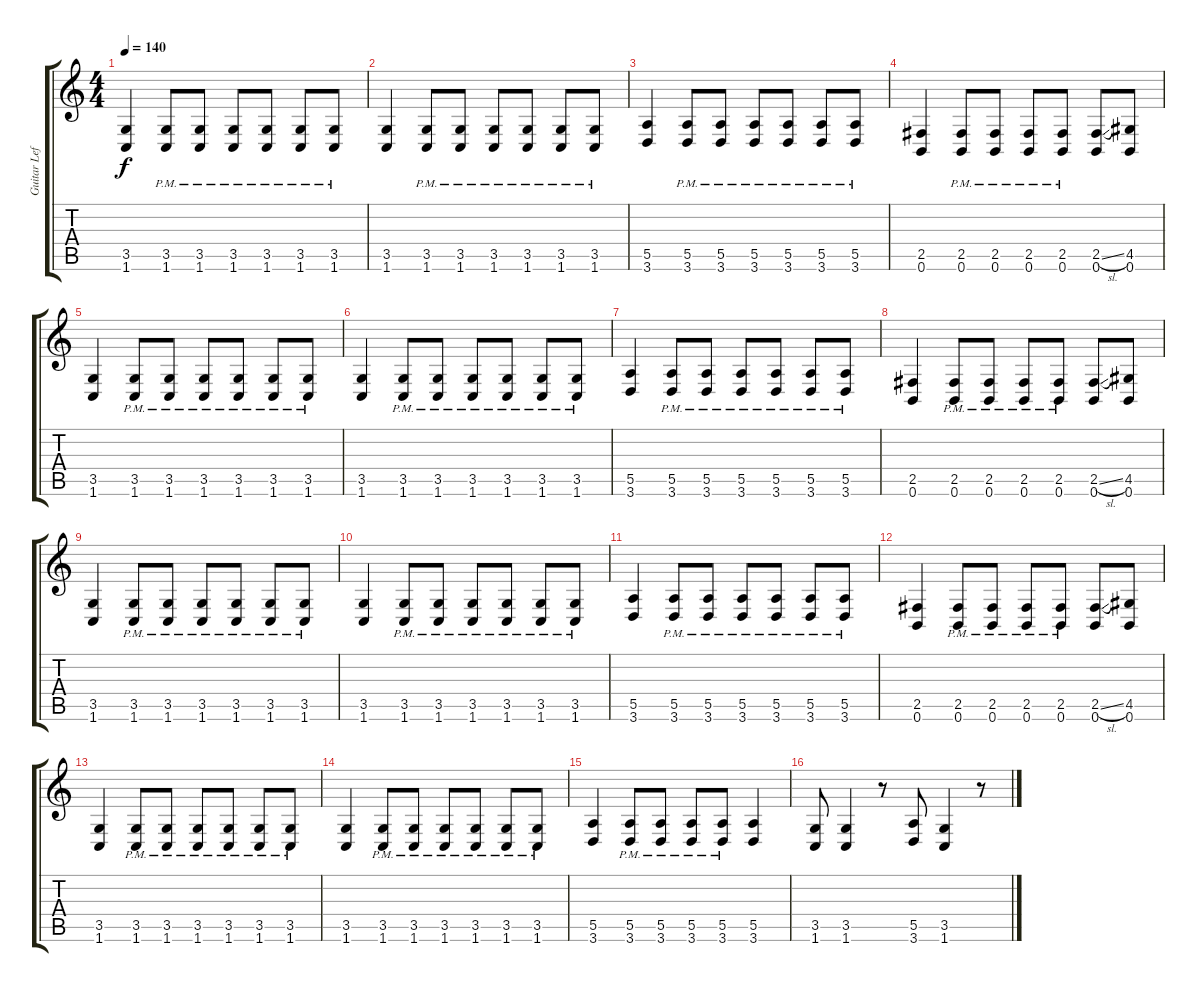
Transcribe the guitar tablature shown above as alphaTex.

\track ("Guitar Left" "Guitar Lef") {instrument distortionguitar}
\staff {score tabs}
\tuning (B3 G3 D3 A2 E2 B1) {hide}
\ts (4 4)
\tempo 140
\clef g2
\ks c
(3.5 1.6).4{dy f} (3.5{pm} 1.6{pm}).8 (3.5{pm} 1.6{pm}).8 (3.5{pm} 1.6{pm}).8 (3.5{pm} 1.6{pm}).8 (3.5{pm} 1.6{pm}).8 (3.5{pm} 1.6{pm}).8 |
(3.5 1.6).4 (3.5{pm} 1.6{pm}).8 (3.5{pm} 1.6{pm}).8 (3.5{pm} 1.6{pm}).8 (3.5{pm} 1.6{pm}).8 (3.5{pm} 1.6{pm}).8 (3.5{pm} 1.6{pm}).8 |
(5.5 3.6).4 (5.5{pm} 3.6{pm}).8 (5.5{pm} 3.6{pm}).8 (5.5{pm} 3.6{pm}).8 (5.5{pm} 3.6{pm}).8 (5.5{pm} 3.6{pm}).8 (5.5{pm} 3.6{pm}).8 |
(2.5 0.6).4 (2.5{pm} 0.6{pm}).8 (2.5{pm} 0.6{pm}).8 (2.5{pm} 0.6{pm}).8 (2.5{pm} 0.6{pm}).8 (2.5{sl} 0.6).8 (4.5 0.6).8 |
(3.5 1.6).4 (3.5{pm} 1.6{pm}).8 (3.5{pm} 1.6{pm}).8 (3.5{pm} 1.6{pm}).8 (3.5{pm} 1.6{pm}).8 (3.5{pm} 1.6{pm}).8 (3.5{pm} 1.6{pm}).8 |
(3.5 1.6).4 (3.5{pm} 1.6{pm}).8 (3.5{pm} 1.6{pm}).8 (3.5{pm} 1.6{pm}).8 (3.5{pm} 1.6{pm}).8 (3.5{pm} 1.6{pm}).8 (3.5{pm} 1.6{pm}).8 |
(5.5 3.6).4 (5.5{pm} 3.6{pm}).8 (5.5{pm} 3.6{pm}).8 (5.5{pm} 3.6{pm}).8 (5.5{pm} 3.6{pm}).8 (5.5{pm} 3.6{pm}).8 (5.5{pm} 3.6{pm}).8 |
(2.5 0.6).4 (2.5{pm} 0.6{pm}).8 (2.5{pm} 0.6{pm}).8 (2.5{pm} 0.6{pm}).8 (2.5{pm} 0.6{pm}).8 (2.5{sl} 0.6).8 (4.5 0.6).8 |
(3.5 1.6).4 (3.5{pm} 1.6{pm}).8 (3.5{pm} 1.6{pm}).8 (3.5{pm} 1.6{pm}).8 (3.5{pm} 1.6{pm}).8 (3.5{pm} 1.6{pm}).8 (3.5{pm} 1.6{pm}).8 |
(3.5 1.6).4 (3.5{pm} 1.6{pm}).8 (3.5{pm} 1.6{pm}).8 (3.5{pm} 1.6{pm}).8 (3.5{pm} 1.6{pm}).8 (3.5{pm} 1.6{pm}).8 (3.5{pm} 1.6{pm}).8 |
(5.5 3.6).4 (5.5{pm} 3.6{pm}).8 (5.5{pm} 3.6{pm}).8 (5.5{pm} 3.6{pm}).8 (5.5{pm} 3.6{pm}).8 (5.5{pm} 3.6{pm}).8 (5.5{pm} 3.6{pm}).8 |
(2.5 0.6).4 (2.5{pm} 0.6{pm}).8 (2.5{pm} 0.6{pm}).8 (2.5{pm} 0.6{pm}).8 (2.5{pm} 0.6{pm}).8 (2.5{sl} 0.6).8 (4.5 0.6).8 |
(3.5 1.6).4 (3.5{pm} 1.6{pm}).8 (3.5{pm} 1.6{pm}).8 (3.5{pm} 1.6{pm}).8 (3.5{pm} 1.6{pm}).8 (3.5{pm} 1.6{pm}).8 (3.5{pm} 1.6{pm}).8 |
(3.5 1.6).4 (3.5{pm} 1.6{pm}).8 (3.5{pm} 1.6{pm}).8 (3.5{pm} 1.6{pm}).8 (3.5{pm} 1.6{pm}).8 (3.5{pm} 1.6{pm}).8 (3.5{pm} 1.6{pm}).8 |
(5.5 3.6).4 (5.5{pm} 3.6{pm}).8 (5.5{pm} 3.6{pm}).8 (5.5{pm} 3.6{pm}).8 (5.5{pm} 3.6{pm}).8 (5.5 3.6).4 |
(3.5 1.6).8 (3.5 1.6).4 r.8 (5.5 3.6).8 (3.5 1.6).4 r.8
